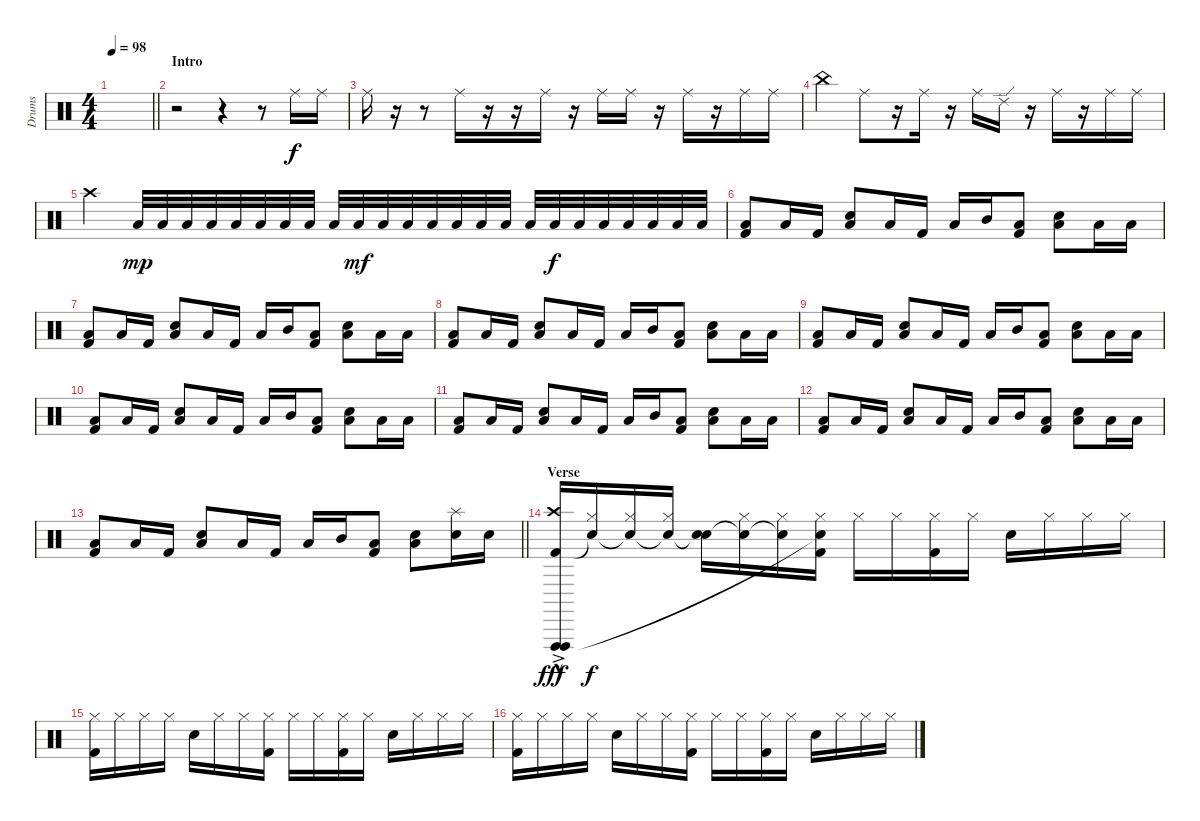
\track ("Drums" "Drums") {instrument percussion}
\staff {score}
\articulation defaults
\ts (4 4)
\tempo 98
\clef neutral
\barLineRight lightlight
\ks c
|
\section ("" "Intro")
r.2 r.4 r.8 "Ride (middle)".16 "Ride (middle)".16 |
"Ride (middle)".16 r.16 r.8 "Ride (middle)".16 r.16 r.16 "Ride (middle)".16 r.16 "Ride (middle)".16 "Ride (middle)".16 r.16 "Ride (middle)".16 r.16 "Ride (middle)".16 "Ride (middle)".16 |
"China (hit)".4 "Ride (middle)".8 r.16 "Ride (middle)".16 r.16 "Ride (middle)".16 "Ride (edge) 2".16 r.16 "Ride (middle)".16 r.16 "Ride (middle)".16 "Ride (middle)".16{dy f} |
"Crash high (hit)".4 "Low Floor Tom (hit)".32{dy mp} "Low Floor Tom (hit)".32 "Low Floor Tom (hit)".32 "Low Floor Tom (hit)".32 "Low Floor Tom (hit)".32 "Low Floor Tom (hit)".32 "Low Floor Tom (hit)".32 "Low Floor Tom (hit)".32 "Low Floor Tom (hit)".32 "Low Floor Tom (hit)".32{dy mf} "Low Floor Tom (hit)".32 "Low Floor Tom (hit)".32 "Low Floor Tom (hit)".32 "Low Floor Tom (hit)".32 "Low Floor Tom (hit)".32 "Low Floor Tom (hit)".32 "Low Floor Tom (hit)".32 "Low Floor Tom (hit)".32{dy f} "Low Floor Tom (hit)".32 "Low Floor Tom (hit)".32 "Low Floor Tom (hit)".32 "Low Floor Tom (hit)".32 "Low Floor Tom (hit)".32 "Low Floor Tom (hit)".32 |
("Low Tom (hit)" "Kick (hit) 2").8 "Low Tom (hit)".16 "Kick (hit) 2".16 ("Low Tom (hit)" "Snare (hit) 2").8 "Low Tom (hit)".16 "Kick (hit) 2".16 "Low Tom (hit)".16 "Mid Tom (hit)".16 ("Low Tom (hit)" "Kick (hit) 2").8 ("Low Tom (hit)" "Snare (hit) 2").8 "Low Tom (hit)".16 "Low Tom (hit)".16 |
("Low Tom (hit)" "Kick (hit) 2").8 "Low Tom (hit)".16 "Kick (hit) 2".16 ("Low Tom (hit)" "Snare (hit) 2").8 "Low Tom (hit)".16 "Kick (hit) 2".16 "Low Tom (hit)".16 "Mid Tom (hit)".16 ("Low Tom (hit)" "Kick (hit) 2").8 ("Low Tom (hit)" "Snare (hit) 2").8 "Low Tom (hit)".16 "Low Tom (hit)".16 |
("Low Tom (hit)" "Kick (hit) 2").8 "Low Tom (hit)".16 "Kick (hit) 2".16 ("Low Tom (hit)" "Snare (hit) 2").8 "Low Tom (hit)".16 "Kick (hit) 2".16 "Low Tom (hit)".16 "Mid Tom (hit)".16 ("Low Tom (hit)" "Kick (hit) 2").8 ("Low Tom (hit)" "Snare (hit) 2").8 "Low Tom (hit)".16 "Low Tom (hit)".16 |
("Low Tom (hit)" "Kick (hit) 2").8 "Low Tom (hit)".16 "Kick (hit) 2".16 ("Low Tom (hit)" "Snare (hit) 2").8 "Low Tom (hit)".16 "Kick (hit) 2".16 "Low Tom (hit)".16 "Mid Tom (hit)".16 ("Low Tom (hit)" "Kick (hit) 2").8 ("Low Tom (hit)" "Snare (hit) 2").8 "Low Tom (hit)".16 "Low Tom (hit)".16 |
("Low Tom (hit)" "Kick (hit) 2").8 "Low Tom (hit)".16 "Kick (hit) 2".16 ("Low Tom (hit)" "Snare (hit) 2").8 "Low Tom (hit)".16 "Kick (hit) 2".16 "Low Tom (hit)".16 "Mid Tom (hit)".16 ("Low Tom (hit)" "Kick (hit) 2").8 ("Low Tom (hit)" "Snare (hit) 2").8 "Low Tom (hit)".16 "Low Tom (hit)".16 |
("Low Tom (hit)" "Kick (hit) 2").8 "Low Tom (hit)".16 "Kick (hit) 2".16 ("Low Tom (hit)" "Snare (hit) 2").8 "Low Tom (hit)".16 "Kick (hit) 2".16 "Low Tom (hit)".16 "Mid Tom (hit)".16 ("Low Tom (hit)" "Kick (hit) 2").8 ("Low Tom (hit)" "Snare (hit) 2").8 "Low Tom (hit)".16 "Low Tom (hit)".16 |
("Low Tom (hit)" "Kick (hit) 2").8 "Low Tom (hit)".16 "Kick (hit) 2".16 ("Low Tom (hit)" "Snare (hit) 2").8 "Low Tom (hit)".16 "Kick (hit) 2".16 "Low Tom (hit)".16 "Mid Tom (hit)".16 ("Low Tom (hit)" "Kick (hit) 2").8 ("Low Tom (hit)" "Snare (hit) 2").8 "Low Tom (hit)".16 "Low Tom (hit)".16 |
\barLineRight lightlight
("Low Tom (hit)" "Kick (hit) 2").8 "Low Tom (hit)".16 "Kick (hit) 2".16 ("Low Tom (hit)" "Snare (hit) 2").8 "Low Tom (hit)".16 "Kick (hit) 2".16 "Low Tom (hit)".16 "Mid Tom (hit)".16 ("Low Tom (hit)" "Kick (hit) 2").8 ("Low Tom (hit)" "Snare (hit) 2").8 ("Splash (hit)" "Snare (hit) 2").16 "Snare (hit) 2".16 |
\section ("" "Verse")
("Crash high (hit)" "Kick (hit) 2" "Vibraslap (hit)"{ac} "Vibraslap (hit)"{hac}).16{dy fff} ("Hi-Hat (closed)" "Snare (hit)"{t}).16{dy f} ("Hi-Hat (closed)" "Snare (hit)"{t}).16 ("Hi-Hat (closed)" "Snare (hit)"{t}).16 ("Snare (hit) 2" "Snare (hit)"{t}).16 ("Hi-Hat (closed)" "Snare (hit)"{t}).16 ("Hi-Hat (closed)" "Snare (hit)"{t}).16 ("Hi-Hat (closed)" "Kick (hit) 2" "Snare (hit)"{t}).16 "Hi-Hat (closed)".16 "Hi-Hat (closed)".16 ("Hi-Hat (closed)" "Kick (hit) 2").16 "Hi-Hat (closed)".16 "Snare (hit) 2".16 "Hi-Hat (closed)".16 "Hi-Hat (closed)".16 "Hi-Hat (closed)".16 |
("Hi-Hat (closed)" "Kick (hit) 2").16 "Hi-Hat (closed)".16 "Hi-Hat (closed)".16 "Hi-Hat (closed)".16 "Snare (hit) 2".16 "Hi-Hat (closed)".16 "Hi-Hat (closed)".16 ("Hi-Hat (closed)" "Kick (hit) 2").16 "Hi-Hat (closed)".16 "Hi-Hat (closed)".16 ("Hi-Hat (closed)" "Kick (hit) 2").16 "Hi-Hat (closed)".16 "Snare (hit) 2".16 "Hi-Hat (closed)".16 "Hi-Hat (closed)".16 "Hi-Hat (closed)".16 |
("Hi-Hat (closed)" "Kick (hit) 2").16 "Hi-Hat (closed)".16 "Hi-Hat (closed)".16 "Hi-Hat (closed)".16 "Snare (hit) 2".16 "Hi-Hat (closed)".16 "Hi-Hat (closed)".16 ("Hi-Hat (closed)" "Kick (hit) 2").16 "Hi-Hat (closed)".16 "Hi-Hat (closed)".16 ("Hi-Hat (closed)" "Kick (hit) 2").16 "Hi-Hat (closed)".16 "Snare (hit) 2".16 "Hi-Hat (closed)".16 "Hi-Hat (closed)".16 "Hi-Hat (closed)".16
